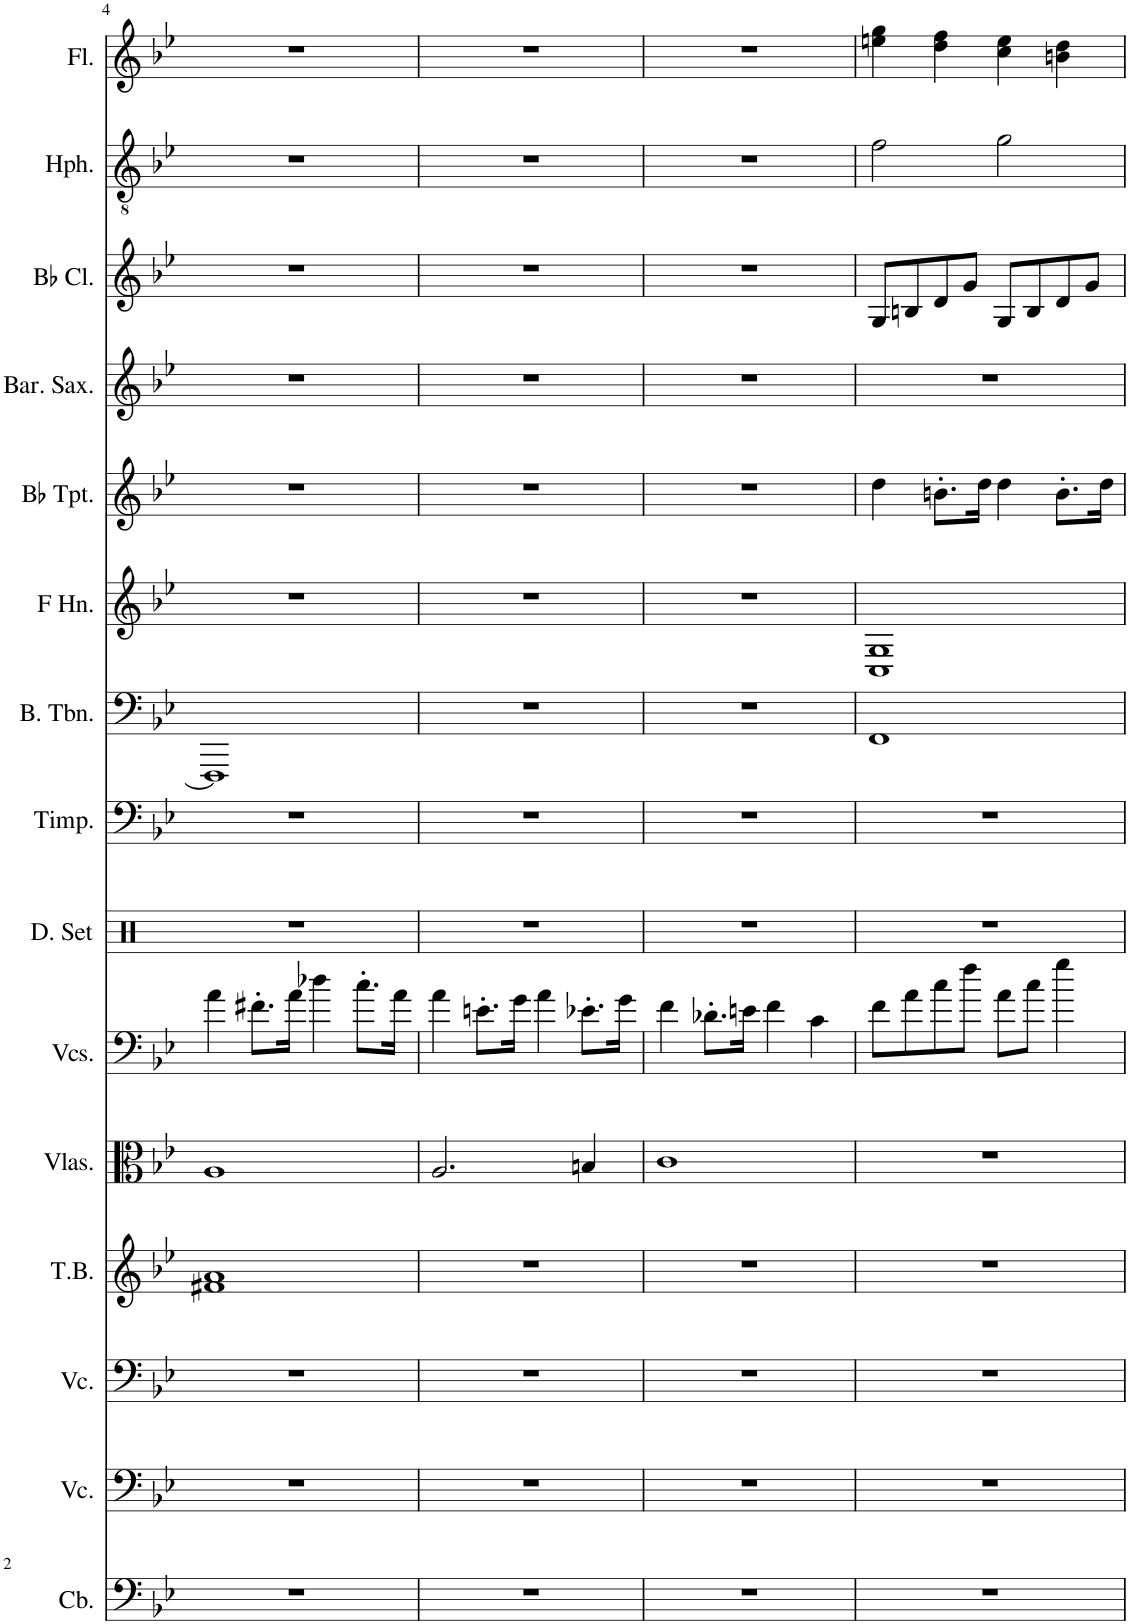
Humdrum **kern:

**kern	**kern	**kern	**kern	**kern	**kern	**kern	**kern	**kern	**kern	**kern	**kern	**kern	**kern	**kern
*part15	*part14	*part13	*part12	*part11	*part10	*part9	*part8	*part7	*part6	*part5	*part4	*part3	*part2	*part1
*staff15	*staff14	*staff13	*staff12	*staff11	*staff10	*staff9	*staff8	*staff7	*staff6	*staff5	*staff4	*staff3	*staff2	*staff1
*I"Contrabass, Cb.	*I"Violoncello, Vcl.	*I"Violoncello, pizz.	*I"Tubular Bells, Chimes	*I"Violas	*I"Violoncellos, Vl.I	*I"Drumset, Perc.	*I"Timpani, Timp.	*I"Bass Trombone, Tb.	*I"Horn in F, Hn.	*I"Bb Trumpet, Tr.	*I"Baritone Saxophone, Sax.	*I"Bb Clarinet, Cl.	*I"Heckelphone-clarinet, Ob.	*I"Flute, Fl.
*I'Cb.	*I'Vc.	*I'Vc.	*I'T.B.	*I'Vlas.	*I'Vcs.	*I'D. Set	*I'Timp.	*I'B. Tbn.	*I'F Hn.	*I'Bb Tpt.	*I'Bar. Sax.	*I'Bb Cl.	*I'Hph.	*I'Fl.
!!LO:PB:g=z
*clefF4	*clefF4	*clefF4	*clefG2	*clefC3	*clefF4	*clefX	*clefF4	*clefF4	*clefG2	*clefG2	*clefG2	*clefG2	*clefGv2	*clefG2
*Trd7c12	*	*	*	*	*	*	*	*	*Trd4c7	*Trd1c2	*Trd12c21	*Trd1c2	*	*
*k[b-e-]	*k[b-e-]	*k[b-e-]	*k[b-e-]	*k[b-e-]	*k[b-e-]	*k[]	*k[b-e-]	*k[b-e-]	*k[b-e-]	*k[b-e-]	*k[b-e-]	*k[b-e-]	*k[b-e-]	*k[b-e-]
*M4/4	*M4/4	*M4/4	*M4/4	*M4/4	*M4/4	*M4/4	*M4/4	*M4/4	*M4/4	*M4/4	*M4/4	*M4/4	*M4/4	*M4/4
=4	=4	=4	=4	=4	=4	=4	=4	=4	=4	=4	=4	=4	=4	=4
1r	1r	1r	1f#X 1a	1A	4a\	1r	1r	1FFF]	1r	1r	1r	1r	1r	1r
.	.	.	.	.	8.f#X'\L	.	.	.	.	.	.	.	.	.
.	.	.	.	.	16a\Jk	.	.	.	.	.	.	.	.	.
.	.	.	.	.	4dd-X\	.	.	.	.	.	.	.	.	.
.	.	.	.	.	8.cc'\L	.	.	.	.	.	.	.	.	.
.	.	.	.	.	16a\Jk	.	.	.	.	.	.	.	.	.
=5	=5	=5	=5	=5	=5	=5	=5	=5	=5	=5	=5	=5	=5	=5
1r	1r	1r	1r	2.A/	4a\	1r	1r	1r	1r	1r	1r	1r	1r	1r
.	.	.	.	.	8.en'\L	.	.	.	.	.	.	.	.	.
.	.	.	.	.	16g\Jk	.	.	.	.	.	.	.	.	.
.	.	.	.	.	4a\	.	.	.	.	.	.	.	.	.
.	.	.	.	4Bn/	8.e-X'\L	.	.	.	.	.	.	.	.	.
.	.	.	.	.	16g\Jk	.	.	.	.	.	.	.	.	.
=6	=6	=6	=6	=6	=6	=6	=6	=6	=6	=6	=6	=6	=6	=6
1r	1r	1r	1r	1c	4f\	1r	1r	1r	1r	1r	1r	1r	1r	1r
.	.	.	.	.	8.d-X'\L	.	.	.	.	.	.	.	.	.
.	.	.	.	.	16en\Jk	.	.	.	.	.	.	.	.	.
.	.	.	.	.	4f\	.	.	.	.	.	.	.	.	.
.	.	.	.	.	4c\	.	.	.	.	.	.	.	.	.
=7	=7	=7	=7	=7	=7	=7	=7	=7	=7	=7	=7	=7	=7	=7
1r	1r	1r	1r	1r	8f\L	1r	1r	1FF	1C 1G	4dd\	1r	8G/L	2f\	4een\ 4gg\
.	.	.	.	.	8a\	.	.	.	.	.	.	8Bn/	.	.
.	.	.	.	.	8cc\	.	.	.	.	8.bn'\L	.	8d/	.	4dd\ 4ff\
.	.	.	.	.	8ff\J	.	.	.	.	.	.	8g/J	.	.
.	.	.	.	.	.	.	.	.	.	16dd\Jk	.	.	.	.
.	.	.	.	.	8a\L	.	.	.	.	4dd\	.	8G/L	2g\	4cc\ 4ee\
.	.	.	.	.	8cc\J	.	.	.	.	.	.	8B/	.	.
.	.	.	.	.	4gg\	.	.	.	.	8.b'\L	.	8d/	.	4bn\ 4dd\
.	.	.	.	.	.	.	.	.	.	.	.	8g/J	.	.
.	.	.	.	.	.	.	.	.	.	16dd\Jk	.	.	.	.
=	=	=	=	=	=	=	=	=	=	=	=	=	=	=
*-	*-	*-	*-	*-	*-	*-	*-	*-	*-	*-	*-	*-	*-	*-
